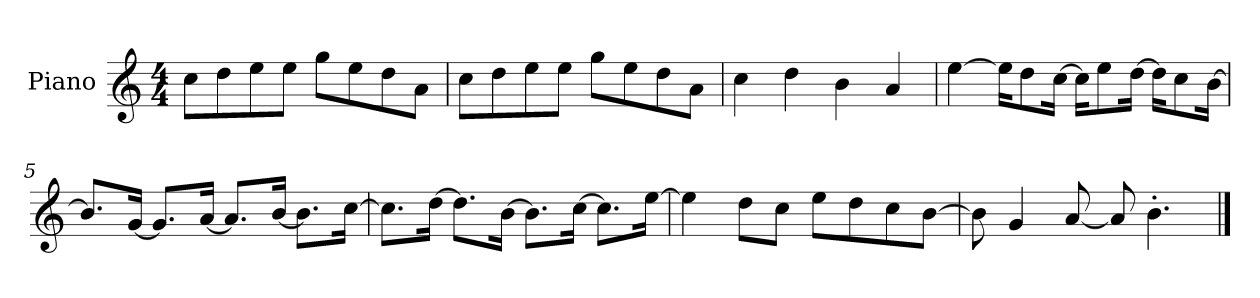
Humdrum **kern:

**kern
*part1
*staff1
*I"Piano
*I'P-no
*clefG2
*k[]
*M4/4
*MM90
=1
8cc\L
8dd\
8ee\
8ee\J
8gg\L
8ee\
8dd\
8a\J
=2
8cc\L
8dd\
8ee\
8ee\J
8gg\L
8ee\
8dd\
8a\J
=3
4cc\
4dd\
4b\
4a/
=4
[4ee\
16ee\KL]
8dd\
[16cc\Jk
16cc\KL]
8ee\
[16dd\Jk
16dd\KL]
8cc\
[16b\Jk
=5
8.b/L]
[16g/Jk
8.g/L]
[16a/Jk
8.a/L]
[16b/Jk
8.b\L]
[16cc\Jk
!!LO:LB:g=z
=6
8.cc\L]
[16dd\Jk
8.dd\L]
[16b\Jk
8.b\L]
[16cc\Jk
8.cc\L]
[16ee\Jk
=7
4ee\]
8dd\L
8cc\J
8ee\L
8dd\
8cc\
[8b\J
=8
8b\]
4g/
[8a/
8a/]
4.b'\
==
*-
